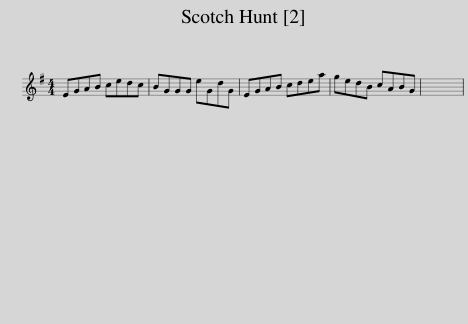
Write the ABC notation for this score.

X:1
L:1/8
M:4/4
I:linebreak $
K:G
V:1 treble
V:1
 EGAB cedc | BGGG eGdG | EGAB cdea | gedB cABG | x8 | %5
